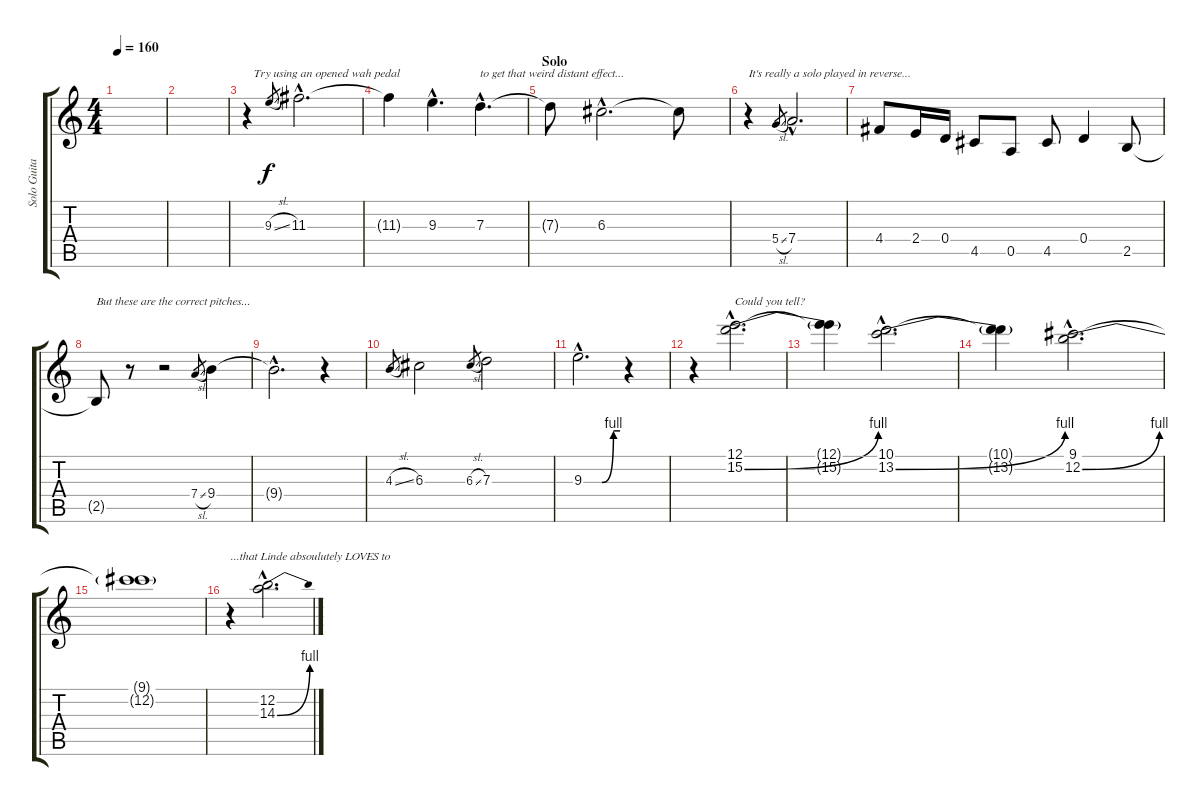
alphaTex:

\track ("Solo Guitar" "Solo Guita") {instrument overdrivenguitar}
\staff {score tabs}
\tuning (E4 B3 G3 D3 A2 E2) {hide}
\ts (4 4)
\tempo 160
\clef g2
\ks c
|
|
r.4{txt "  Try using an opened wah pedal"} 9.3{sl}.8{gr} 11.3{hac}.2{d} |
11.3{t}.4 9.3{hac}.4{d} 7.3{hac}.4{d txt "to get that weird distant effect..."} |
\section ("" "Solo")
7.3{t}.8 6.3{hac}.2{d} 6.3{t}.8 |
r.4{txt "It's really a solo played in reverse..."} 5.4{sl}.8{gr} 7.4{hac}.2{d} |
4.4.8 2.4.16 0.4.16 4.5.8 0.5.8 4.5.8 0.4.4 2.5.8 |
2.5{t}.8{txt "But these are the correct pitches..."} r.8 r.2 7.4{sl}.8{gr} 9.4.4 |
9.4{hac t}.2{d} r.4 |
4.3{sl}.8{gr} 6.3.2 6.3{sl}.8{gr} 7.3.2 |
9.3{be (custom 0 0 30 0 49 4 60 4) hac}.2{d} r.4 |
r.4 (12.1{hac} 15.2{be (bend 0 0 60 4) hac}).2{d txt "Could you tell?"} |
(12.1{t} 15.2{t}).4 (10.1{hac} 13.2{be (bend 0 0 60 4) hac}).2{d} |
(10.1{t} 13.2{t}).4 (9.1{hac} 12.2{be (bend 0 0 60 4) hac}).2{d} |
(9.1{t} 12.2{t}).1 |
r.4{txt "...that Linde absoulutely LOVES to"} (12.2{hac} 14.3{be (bend 0 0 60 4) hac}).2{d}
